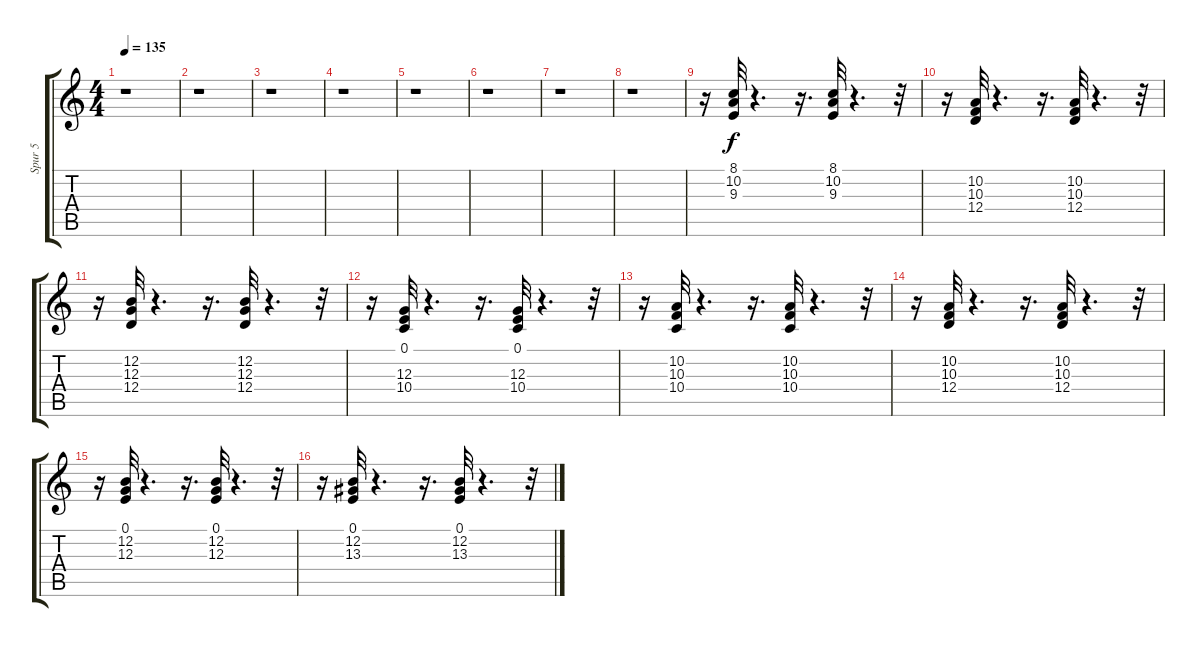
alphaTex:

\track ("Spur 5" "Spur 5") {instrument lead1square}
\staff {score tabs}
\tuning (E4 B3 G3 D3 A2 E2) {hide}
\ts (4 4)
\tempo 135
\clef g2
\ks c
r.1{dy f} |
r.1 |
r.1 |
r.1 |
r.1 |
r.1 |
r.1 |
r.1 |
r.16 (8.1 10.2 9.3).32 r.4{d} r.16{d} (8.1 10.2 9.3).32 r.4{d} r.32 |
r.16 (10.2 10.3 12.4).32 r.4{d} r.16{d} (10.2 10.3 12.4).32 r.4{d} r.32 |
r.16 (12.2 12.3 12.4).32 r.4{d} r.16{d} (12.2 12.3 12.4).32 r.4{d} r.32 |
r.16 (0.1 12.3 10.4).32 r.4{d} r.16{d} (0.1 12.3 10.4).32 r.4{d} r.32 |
r.16 (10.2 10.3 10.4).32 r.4{d} r.16{d} (10.2 10.3 10.4).32 r.4{d} r.32 |
r.16 (10.2 10.3 12.4).32 r.4{d} r.16{d} (10.2 10.3 12.4).32 r.4{d} r.32 |
r.16 (0.1 12.2 12.3).32 r.4{d} r.16{d} (0.1 12.2 12.3).32 r.4{d} r.32 |
r.16 (0.1 12.2 13.3).32 r.4{d} r.16{d} (0.1 12.2 13.3).32 r.4{d} r.32
